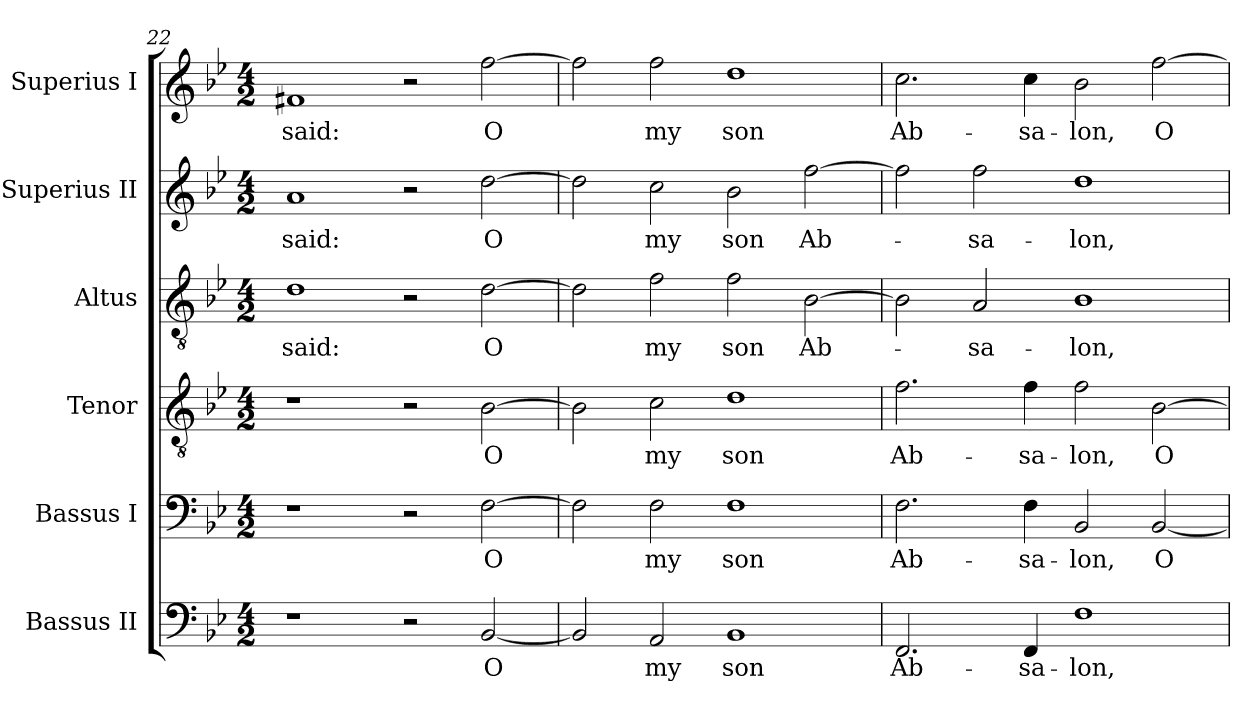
**kern	**text	**kern	**text	**kern	**text	**kern	**text	**kern	**text	**kern	**text
*part6	*part6	*part5	*part5	*part4	*part4	*part3	*part3	*part2	*part2	*part1	*part1
*staff6	*staff6	*staff5	*staff5	*staff4	*staff4	*staff3	*staff3	*staff2	*staff2	*staff1	*staff1
*I"Bassus II	*	*I"Bassus I	*	*I"Tenor	*	*I"Altus	*	*I"Superius II	*	*I"Superius I	*
*clefF4	*	*clefF4	*	*clefGv2	*	*clefGv2	*	*clefG2	*	*clefG2	*
*k[b-e-]	*	*k[b-e-]	*	*k[b-e-]	*	*k[b-e-]	*	*k[b-e-]	*	*k[b-e-]	*
*B-:	*	*B-:	*	*B-:	*	*B-:	*	*B-:	*	*B-:	*
*M4/2	*	*M4/2	*	*M4/2	*	*M4/2	*	*M4/2	*	*M4/2	*
=22	=22	=22	=22	=22	=22	=22	=22	=22	=22	=22	=22
!	!	!	!	!	!	!	!LO:LY:b:color=#000000	!	!	!	!
!	!	!	!	!	!	!	!	!	!LO:LY:b:color=#000000	!	!
!	!	!	!	!	!	!	!	!	!	!	!LO:LY:b:color=#000000
1r	.	1r	.	1r	.	1di	said:	1ai	said:	1f#Xi	said:
2r	.	2r	.	2r	.	2r	.	2r	.	2r	.
!	!LO:LY:b:color=#000000	!	!	!	!	!	!	!	!	!	!
!	!	!	!LO:LY:b:color=#000000	!	!	!	!	!	!	!	!
!	!	!	!	!	!LO:LY:b:color=#000000	!	!	!	!	!	!
!	!	!	!	!	!	!	!LO:LY:b:color=#000000	!	!	!	!
!	!	!	!	!	!	!	!	!	!LO:LY:b:color=#000000	!	!
!	!	!	!	!	!	!	!	!	!	!	!LO:LY:b:color=#000000
[2BB-i/	O	[2Fi\	O	[2B-i\	O	[2di\	O	[2ddi\	O	[2ffi\	O
=23	=23	=23	=23	=23	=23	=23	=23	=23	=23	=23	=23
2BB-i/]	.	2Fi\]	.	2B-i\]	.	2di\]	.	2ddi\]	.	2ffi\]	.
!	!LO:LY:b:color=#000000	!	!	!	!	!	!	!	!	!	!
!	!	!	!LO:LY:b:color=#000000	!	!	!	!	!	!	!	!
!	!	!	!	!	!LO:LY:b:color=#000000	!	!	!	!	!	!
!	!	!	!	!	!	!	!LO:LY:b:color=#000000	!	!	!	!
!	!	!	!	!	!	!	!	!	!LO:LY:b:color=#000000	!	!
!	!	!	!	!	!	!	!	!	!	!	!LO:LY:b:color=#000000
2AAi/	my	2Fi\	my	2ci\	my	2fi\	my	2cci\	my	2ffi\	my
!	!LO:LY:b:color=#000000	!	!	!	!	!	!	!	!	!	!
!	!	!	!LO:LY:b:color=#000000	!	!	!	!	!	!	!	!
!	!	!	!	!	!LO:LY:b:color=#000000	!	!	!	!	!	!
!	!	!	!	!	!	!	!LO:LY:b:color=#000000	!	!	!	!
!	!	!	!	!	!	!	!	!	!LO:LY:b:color=#000000	!	!
!	!	!	!	!	!	!	!	!	!	!	!LO:LY:b:color=#000000
1BB-i	son	1Fi	son	1di	son	2fi\	son	2b-i\	son	1ddi	son
!	!	!	!	!	!	!	!LO:LY:b:color=#000000	!	!	!	!
!	!	!	!	!	!	!	!	!	!LO:LY:b:color=#000000	!	!
.	.	.	.	.	.	[2B-i\	Ab-	[2ffi\	Ab-	.	.
=24	=24	=24	=24	=24	=24	=24	=24	=24	=24	=24	=24
!	!LO:LY:b:color=#000000	!	!	!	!	!	!	!	!	!	!
!	!	!	!LO:LY:b:color=#000000	!	!	!	!	!	!	!	!
!	!	!	!	!	!LO:LY:b:color=#000000	!	!	!	!	!	!
!	!	!	!	!	!	!	!	!	!	!	!LO:LY:b:color=#000000
2.FFi/	Ab-	2.Fi\	Ab-	2.fi\	Ab-	2B-i\]	.	2ffi\]	.	2.cci\	Ab-
!	!	!	!	!	!	!	!LO:LY:b:color=#000000	!	!	!	!
!	!	!	!	!	!	!	!	!	!LO:LY:b:color=#000000	!	!
.	.	.	.	.	.	2Ai/	-sa-	2ffi\	-sa-	.	.
!	!LO:LY:b:color=#000000	!	!	!	!	!	!	!	!	!	!
!	!	!	!LO:LY:b:color=#000000	!	!	!	!	!	!	!	!
!	!	!	!	!	!LO:LY:b:color=#000000	!	!	!	!	!	!
!	!	!	!	!	!	!	!	!	!	!	!LO:LY:b:color=#000000
4FFi/	-sa-	4Fi\	-sa-	4fi\	-sa-	.	.	.	.	4cci\	-sa-
!	!LO:LY:b:color=#000000	!	!	!	!	!	!	!	!	!	!
!	!	!	!LO:LY:b:color=#000000	!	!	!	!	!	!	!	!
!	!	!	!	!	!LO:LY:b:color=#000000	!	!	!	!	!	!
!	!	!	!	!	!	!	!LO:LY:b:color=#000000	!	!	!	!
!	!	!	!	!	!	!	!	!	!LO:LY:b:color=#000000	!	!
!	!	!	!	!	!	!	!	!	!	!	!LO:LY:b:color=#000000
1Fi	-lon,	2BB-i/	-lon,	2fi\	-lon,	1B-i	-lon,	1ddi	-lon,	2b-i\	-lon,
!	!	!	!LO:LY:b:color=#000000	!	!	!	!	!	!	!	!
!	!	!	!	!	!LO:LY:b:color=#000000	!	!	!	!	!	!
!	!	!	!	!	!	!	!	!	!	!	!LO:LY:b:color=#000000
.	.	[2BB-i/	O	[2B-i\	O	.	.	.	.	[2ffi\	O
=	=	=	=	=	=	=	=	=	=	=	=
*-	*-	*-	*-	*-	*-	*-	*-	*-	*-	*-	*-
